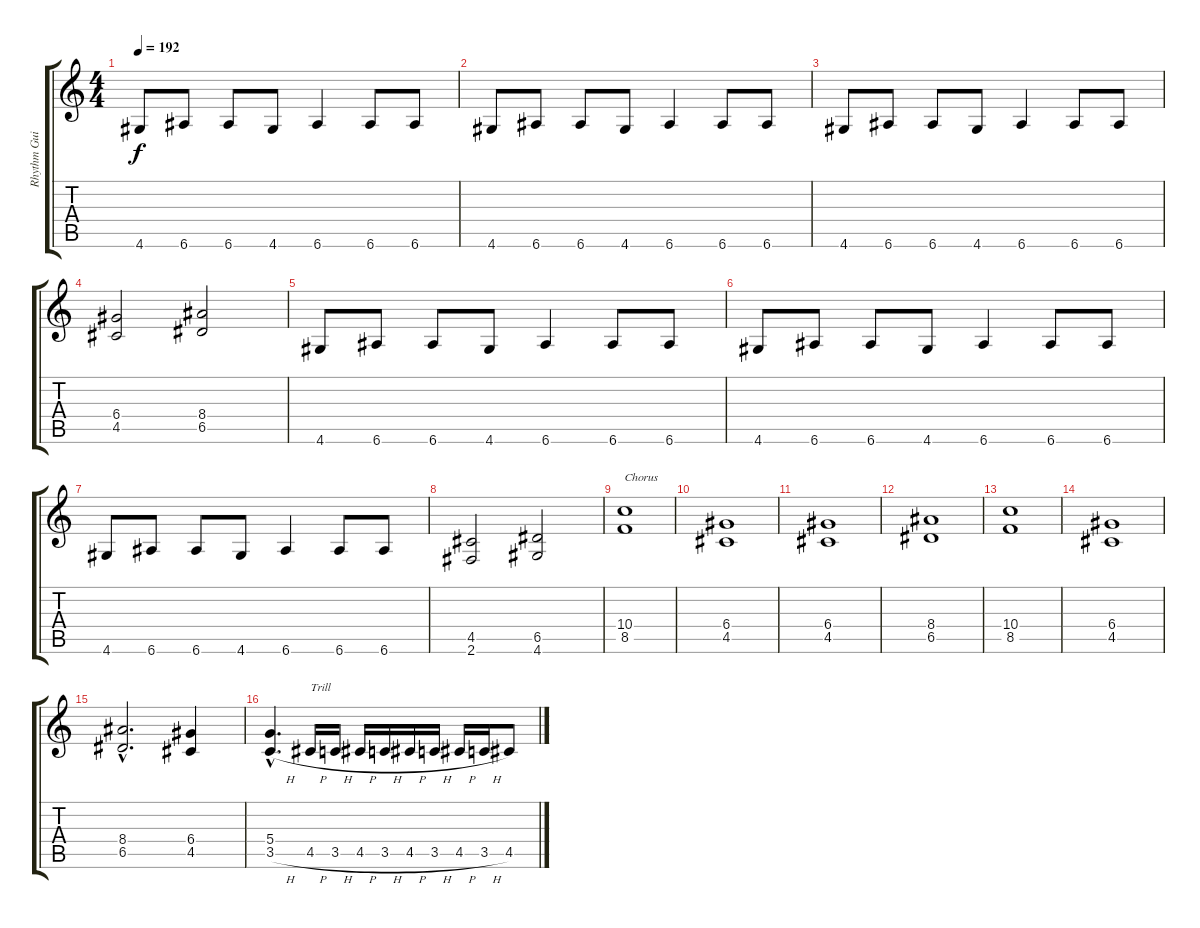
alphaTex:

\track ("Rhythm Guitar" "Rhythm Gui") {instrument distortionguitar}
\staff {score tabs}
\tuning (E4 B3 G3 D3 A2 E2) {hide}
\ts (4 4)
\tempo 192
\clef g2
\ks c
4.6.8{dy f} 6.6.8 6.6.8 4.6.8 6.6.4 6.6.8 6.6.8 |
4.6.8 6.6.8 6.6.8 4.6.8 6.6.4 6.6.8 6.6.8 |
4.6.8 6.6.8 6.6.8 4.6.8 6.6.4 6.6.8 6.6.8 |
(6.4 4.5).2 (8.4 6.5).2 |
4.6.8 6.6.8 6.6.8 4.6.8 6.6.4 6.6.8 6.6.8 |
4.6.8 6.6.8 6.6.8 4.6.8 6.6.4 6.6.8 6.6.8 |
4.6.8 6.6.8 6.6.8 4.6.8 6.6.4 6.6.8 6.6.8 |
(4.5 2.6).2 (6.5 4.6).2 |
(10.4 8.5).1{txt "Chorus"} |
(6.4 4.5).1 |
(6.4 4.5).1 |
(8.4 6.5).1 |
(10.4 8.5).1 |
(6.4 4.5).1 |
(8.4{hac} 6.5{hac}).2{d} (6.4 4.5).4 |
(5.4 3.5{h hac}).4{d} 4.5{h}.16{txt "Trill"} 3.5{h}.16 4.5{h}.16 3.5{h}.16 4.5{h}.16 3.5{h}.16 4.5{h}.16 3.5{h}.16 4.5.8
